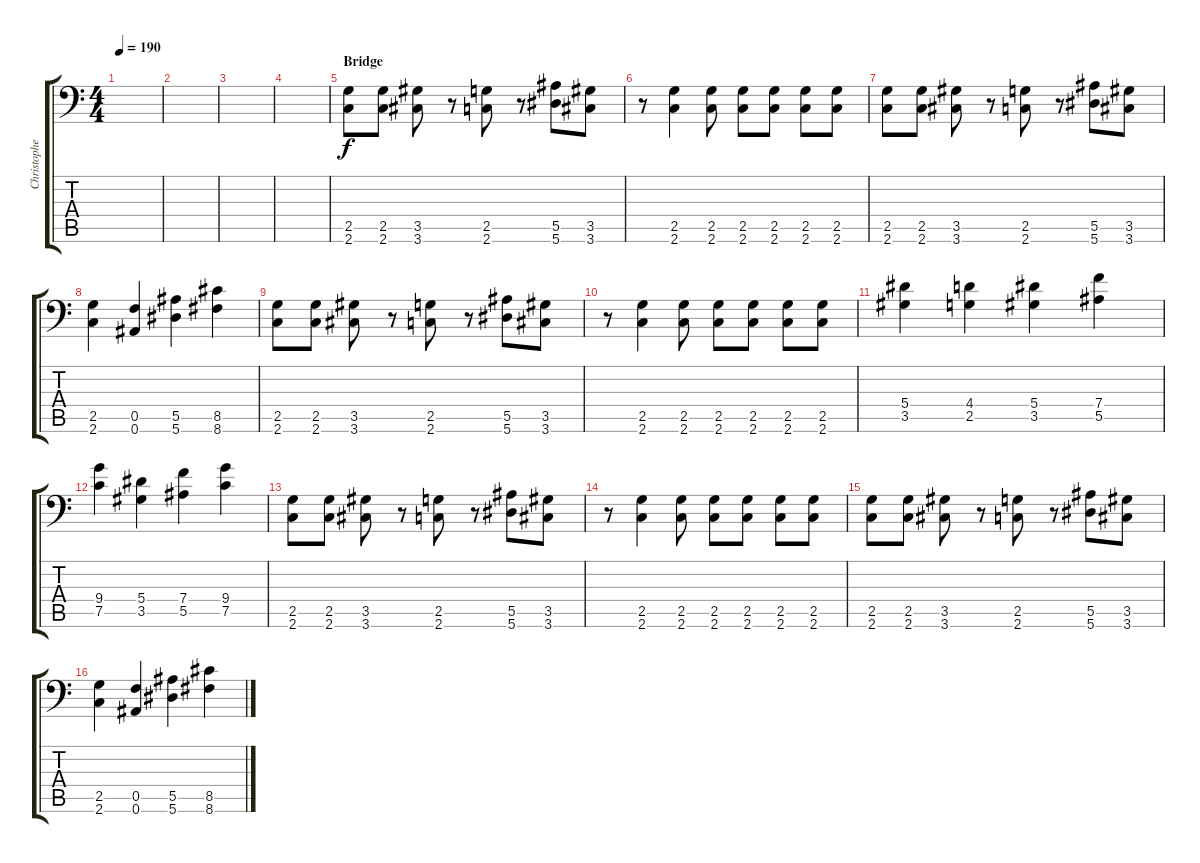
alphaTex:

\track ("Christopher Amott Ry." "Christophe") {instrument distortionguitar}
\staff {score tabs}
\tuning (C4 G3 Eb3 Bb2 F2 Bb1) {hide}
\ts (4 4)
\tempo 190
\clef f4
\ks c
|
|
|
|
\section ("" "Bridge")
(2.5 2.6).8 (2.5 2.6).8 (3.5 3.6).8 r.8 (2.5 2.6).8 r.8 (5.5 5.6).8 (3.5 3.6).8 |
r.8 (2.5 2.6).4 (2.5 2.6).8 (2.5 2.6).8 (2.5 2.6).8 (2.5 2.6).8 (2.5 2.6).8 |
(2.5 2.6).8 (2.5 2.6).8 (3.5 3.6).8 r.8 (2.5 2.6).8 r.8 (5.5 5.6).8 (3.5 3.6).8 |
(2.5 2.6).4 (0.5 0.6).4 (5.5 5.6).4 (8.5 8.6).4 |
(2.5 2.6).8 (2.5 2.6).8 (3.5 3.6).8 r.8 (2.5 2.6).8 r.8 (5.5 5.6).8 (3.5 3.6).8 |
r.8 (2.5 2.6).4 (2.5 2.6).8 (2.5 2.6).8 (2.5 2.6).8 (2.5 2.6).8 (2.5 2.6).8 |
(5.4 3.5).4 (4.4 2.5).4 (5.4 3.5).4 (7.4 5.5).4 |
(9.4 7.5).4 (5.4 3.5).4 (7.4 5.5).4 (9.4 7.5).4 |
(2.5 2.6).8 (2.5 2.6).8 (3.5 3.6).8 r.8 (2.5 2.6).8 r.8 (5.5 5.6).8 (3.5 3.6).8 |
r.8 (2.5 2.6).4 (2.5 2.6).8 (2.5 2.6).8 (2.5 2.6).8 (2.5 2.6).8 (2.5 2.6).8 |
(2.5 2.6).8 (2.5 2.6).8 (3.5 3.6).8 r.8 (2.5 2.6).8 r.8 (5.5 5.6).8 (3.5 3.6).8 |
(2.5 2.6).4 (0.5 0.6).4 (5.5 5.6).4 (8.5 8.6).4
